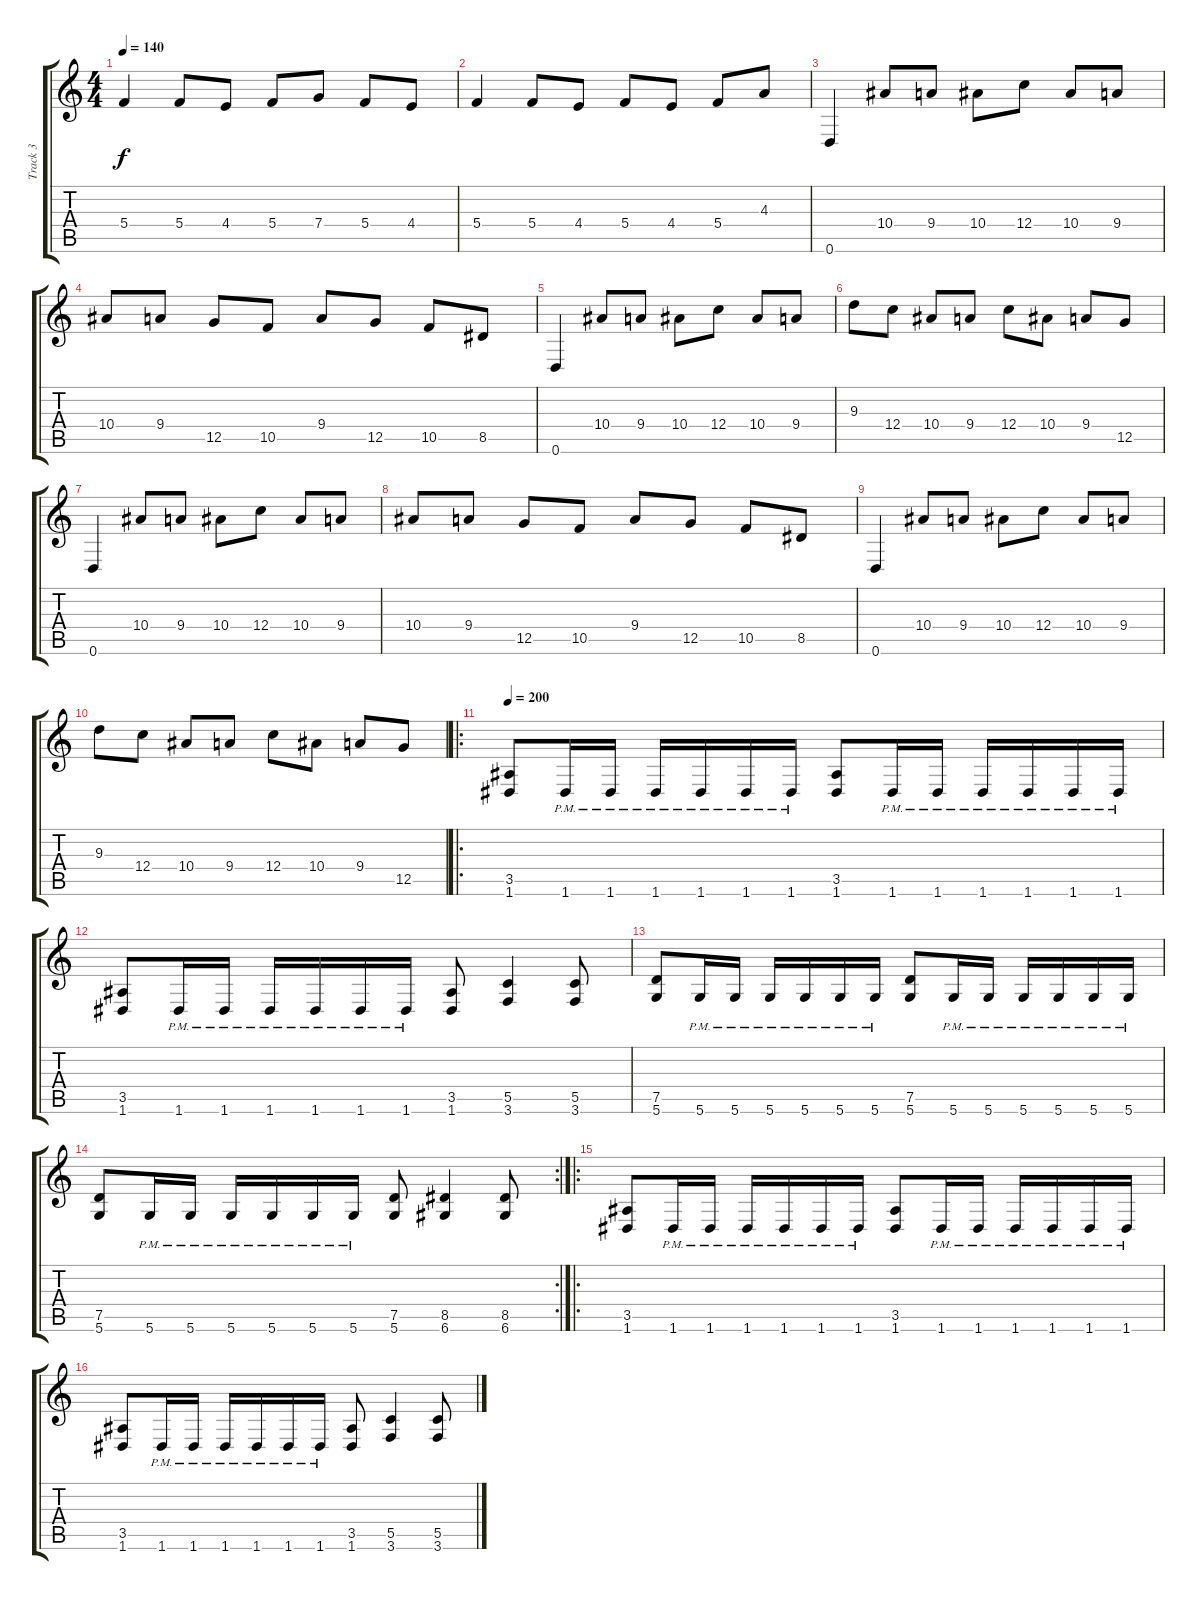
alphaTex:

\track ("Track 3" "Track 3") {instrument distortionguitar}
\staff {score tabs}
\tuning (D4 A3 F3 C3 G2 D2) {hide}
\ts (4 4)
\tempo 140
\clef g2
\ks c
5.4.4{dy f} 5.4.8 4.4.8 5.4.8 7.4.8 5.4.8 4.4.8 |
5.4.4 5.4.8 4.4.8 5.4.8 4.4.8 5.4.8 4.3.8 |
0.6.4 10.4.8 9.4.8 10.4.8 12.4.8 10.4.8 9.4.8 |
10.4.8 9.4.8 12.5.8 10.5.8 9.4.8 12.5.8 10.5.8 8.5.8 |
0.6.4 10.4.8 9.4.8 10.4.8 12.4.8 10.4.8 9.4.8 |
9.3.8 12.4.8 10.4.8 9.4.8 12.4.8 10.4.8 9.4.8 12.5.8 |
0.6.4 10.4.8 9.4.8 10.4.8 12.4.8 10.4.8 9.4.8 |
10.4.8 9.4.8 12.5.8 10.5.8 9.4.8 12.5.8 10.5.8 8.5.8 |
0.6.4 10.4.8 9.4.8 10.4.8 12.4.8 10.4.8 9.4.8 |
9.3.8 12.4.8 10.4.8 9.4.8 12.4.8 10.4.8 9.4.8 12.5.8 |
\ro
\tempo 200
(3.5 1.6).8{volume 16 balance 0} 1.6{pm}.16 1.6{pm}.16 1.6{pm}.16 1.6{pm}.16 1.6{pm}.16 1.6{pm}.16 (3.5 1.6).8 1.6{pm}.16 1.6{pm}.16 1.6{pm}.16 1.6{pm}.16 1.6{pm}.16 1.6{pm}.16 |
(3.5 1.6).8 1.6{pm}.16 1.6{pm}.16 1.6{pm}.16 1.6{pm}.16 1.6{pm}.16 1.6{pm}.16 (3.5 1.6).8 (5.5 3.6).4 (5.5 3.6).8 |
(7.5 5.6).8 5.6{pm}.16 5.6{pm}.16 5.6{pm}.16 5.6{pm}.16 5.6{pm}.16 5.6{pm}.16 (7.5 5.6).8 5.6{pm}.16 5.6{pm}.16 5.6{pm}.16 5.6{pm}.16 5.6{pm}.16 5.6{pm}.16 |
\rc 2
(7.5 5.6).8 5.6{pm}.16 5.6{pm}.16 5.6{pm}.16 5.6{pm}.16 5.6{pm}.16 5.6{pm}.16 (7.5 5.6).8 (8.5 6.6).4 (8.5 6.6).8 |
\ro
(3.5 1.6).8 1.6{pm}.16 1.6{pm}.16 1.6{pm}.16 1.6{pm}.16 1.6{pm}.16 1.6{pm}.16 (3.5 1.6).8 1.6{pm}.16 1.6{pm}.16 1.6{pm}.16 1.6{pm}.16 1.6{pm}.16 1.6{pm}.16 |
(3.5 1.6).8 1.6{pm}.16 1.6{pm}.16 1.6{pm}.16 1.6{pm}.16 1.6{pm}.16 1.6{pm}.16 (3.5 1.6).8 (5.5 3.6).4 (5.5 3.6).8
